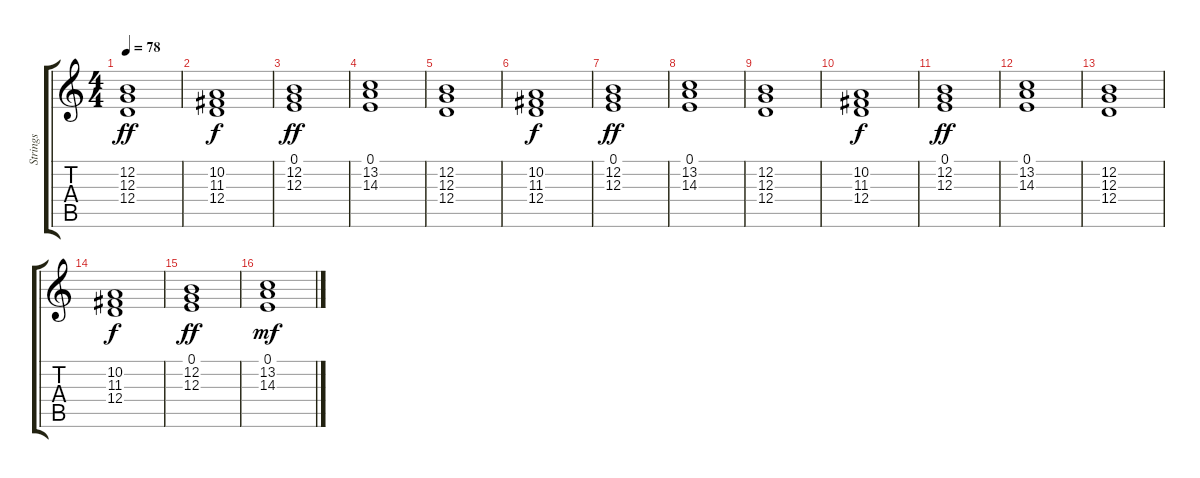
\track ("Strings" "Strings") {instrument synthstrings1}
\staff {score tabs}
\tuning (E4 B3 G3 D3 A2 E2) {hide}
\ts (4 4)
\tempo 78
\clef g2
\ks c
(12.2 12.3 12.4).1{dy ff} |
(10.2 11.3 12.4).1{dy f} |
(0.1 12.2 12.3).1{dy ff} |
(0.1 13.2 14.3).1 |
(12.2 12.3 12.4).1 |
(10.2 11.3 12.4).1{dy f} |
(0.1 12.2 12.3).1{dy ff} |
(0.1 13.2 14.3).1 |
(12.2 12.3 12.4).1 |
(10.2 11.3 12.4).1{dy f} |
(0.1 12.2 12.3).1{dy ff} |
(0.1 13.2 14.3).1 |
(12.2 12.3 12.4).1 |
(10.2 11.3 12.4).1{dy f} |
(0.1 12.2 12.3).1{dy ff} |
(0.1 13.2 14.3).1{dy mf}
